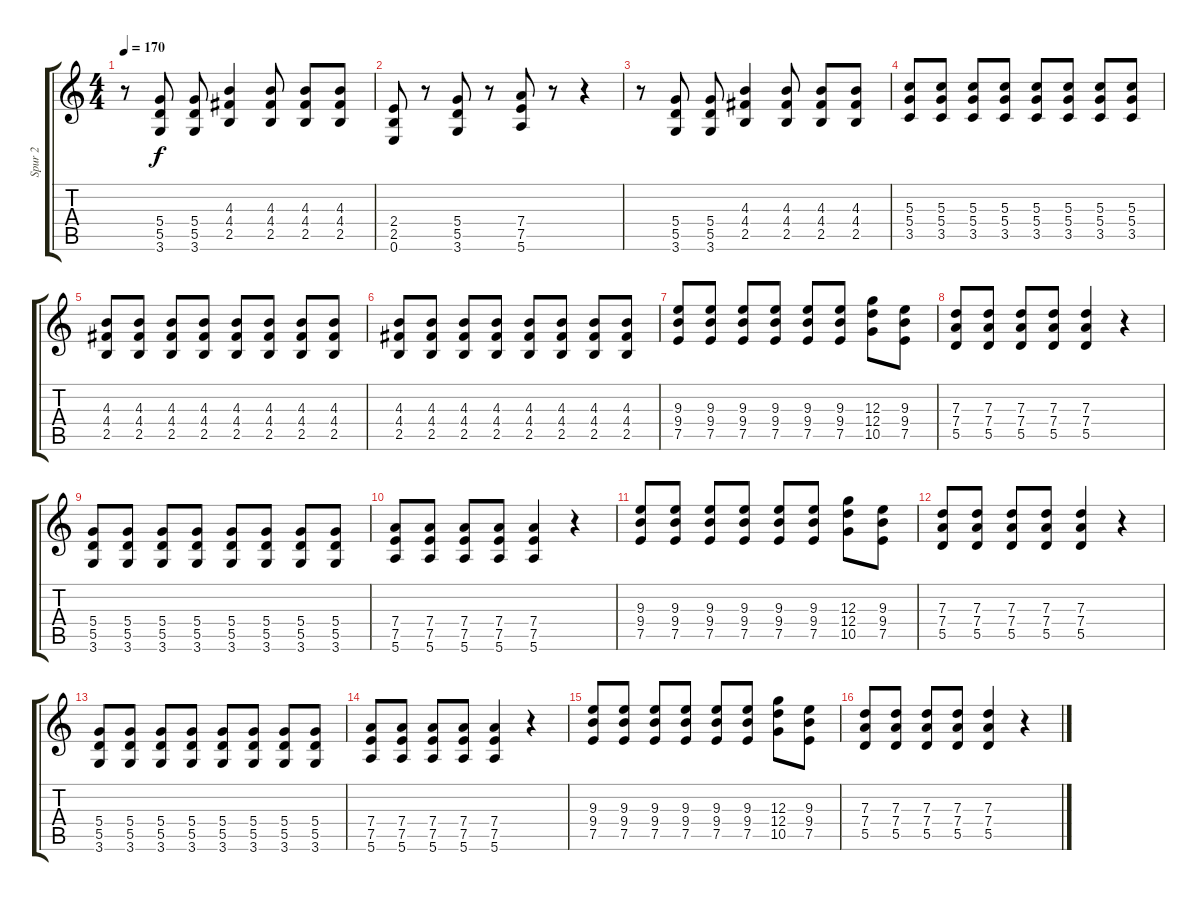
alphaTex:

\track ("Spur 2" "Spur 2") {instrument distortionguitar}
\staff {score tabs}
\tuning (E4 B3 G3 D3 A2 E2) {hide}
\ts (4 4)
\tempo 170
\clef g2
\ks c
r.8{dy f} (5.4 5.5 3.6).8 (5.4 5.5 3.6).8 (4.3 4.4 2.5).4 (4.3 4.4 2.5).8 (4.3 4.4 2.5).8 (4.3 4.4 2.5).8 |
(2.4 2.5 0.6).8 r.8 (5.4 5.5 3.6).8 r.8 (7.4 7.5 5.6).8 r.8 r.4 |
r.8 (5.4 5.5 3.6).8 (5.4 5.5 3.6).8 (4.3 4.4 2.5).4 (4.3 4.4 2.5).8 (4.3 4.4 2.5).8 (4.3 4.4 2.5).8 |
(5.3 5.4 3.5).8 (5.3 5.4 3.5).8 (5.3 5.4 3.5).8 (5.3 5.4 3.5).8 (5.3 5.4 3.5).8 (5.3 5.4 3.5).8 (5.3 5.4 3.5).8 (5.3 5.4 3.5).8 |
(4.3 4.4 2.5).8 (4.3 4.4 2.5).8 (4.3 4.4 2.5).8 (4.3 4.4 2.5).8 (4.3 4.4 2.5).8 (4.3 4.4 2.5).8 (4.3 4.4 2.5).8 (4.3 4.4 2.5).8 |
(4.3 4.4 2.5).8 (4.3 4.4 2.5).8 (4.3 4.4 2.5).8 (4.3 4.4 2.5).8 (4.3 4.4 2.5).8 (4.3 4.4 2.5).8 (4.3 4.4 2.5).8 (4.3 4.4 2.5).8 |
(9.3 9.4 7.5).8 (9.3 9.4 7.5).8 (9.3 9.4 7.5).8 (9.3 9.4 7.5).8 (9.3 9.4 7.5).8 (9.3 9.4 7.5).8 (12.3 12.4 10.5).8 (9.3 9.4 7.5).8 |
(7.3 7.4 5.5).8 (7.3 7.4 5.5).8 (7.3 7.4 5.5).8 (7.3 7.4 5.5).8 (7.3 7.4 5.5).4 r.4 |
(5.4 5.5 3.6).8 (5.4 5.5 3.6).8 (5.4 5.5 3.6).8 (5.4 5.5 3.6).8 (5.4 5.5 3.6).8 (5.4 5.5 3.6).8 (5.4 5.5 3.6).8 (5.4 5.5 3.6).8 |
(7.4 7.5 5.6).8 (7.4 7.5 5.6).8 (7.4 7.5 5.6).8 (7.4 7.5 5.6).8 (7.4 7.5 5.6).4 r.4 |
(9.3 9.4 7.5).8 (9.3 9.4 7.5).8 (9.3 9.4 7.5).8 (9.3 9.4 7.5).8 (9.3 9.4 7.5).8 (9.3 9.4 7.5).8 (12.3 12.4 10.5).8 (9.3 9.4 7.5).8 |
(7.3 7.4 5.5).8 (7.3 7.4 5.5).8 (7.3 7.4 5.5).8 (7.3 7.4 5.5).8 (7.3 7.4 5.5).4 r.4 |
(5.4 5.5 3.6).8 (5.4 5.5 3.6).8 (5.4 5.5 3.6).8 (5.4 5.5 3.6).8 (5.4 5.5 3.6).8 (5.4 5.5 3.6).8 (5.4 5.5 3.6).8 (5.4 5.5 3.6).8 |
(7.4 7.5 5.6).8 (7.4 7.5 5.6).8 (7.4 7.5 5.6).8 (7.4 7.5 5.6).8 (7.4 7.5 5.6).4 r.4 |
(9.3 9.4 7.5).8 (9.3 9.4 7.5).8 (9.3 9.4 7.5).8 (9.3 9.4 7.5).8 (9.3 9.4 7.5).8 (9.3 9.4 7.5).8 (12.3 12.4 10.5).8 (9.3 9.4 7.5).8 |
(7.3 7.4 5.5).8 (7.3 7.4 5.5).8 (7.3 7.4 5.5).8 (7.3 7.4 5.5).8 (7.3 7.4 5.5).4 r.4
